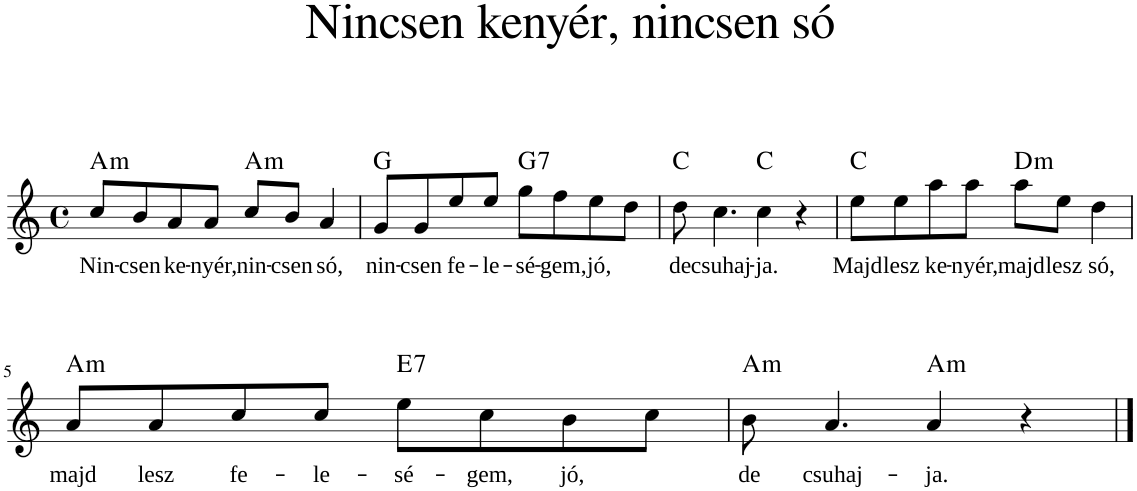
**kern	**text	**harte
*part1	*part1	*part1
*staff1	*staff1	*
*I"Piano	*	*
*I'Pno	*	*
*clefG2	*	*
*k[]	*	*
*M4/4	*	*
*met(c)	*	*
=1	=1	=1
!	!LO:LY:b	!LO:H:kt=m
8cc/L	Nin-	A:min
!	!LO:LY:b	!
8b/	-csen	.
!	!LO:LY:b	!
8a/	ke-	.
!	!LO:LY:b	!
8a/J	-nyér,	.
!	!LO:LY:b	!LO:H:kt=m
8cc/L	nin-	A:min
!	!LO:LY:b	!
8b/J	-csen	.
!	!LO:LY:b	!
4a/	só,	.
=2	=2	=2
!	!LO:LY:b	!
8g/L	nin-	G:maj
!	!LO:LY:b	!
8g/	-csen	.
!	!LO:LY:b	!
8ee/	fe-	.
!	!LO:LY:b	!
8ee/J	-le-	.
!	!LO:LY:b	!LO:H:kt=7
8gg\L	-sé-	G:7
!	!LO:LY:b	!
8ff\	-gem,	.
!	!LO:LY:b	!
8ee\	jó,	.
8dd\J	.	.
=3	=3	=3
!	!LO:LY:b	!
8dd\	de	C:maj
!	!LO:LY:b	!
4.cc\	csuhaj-	.
!	!LO:LY:b	!
4cc\	-ja.	C:maj
4r	.	.
=4	=4	=4
!	!LO:LY:b	!
8ee\L	Majd	C:maj
!	!LO:LY:b	!
8ee\	lesz	.
!	!LO:LY:b	!
8aa\	ke-	.
!	!LO:LY:b	!
8aa\J	-nyér,	.
!	!LO:LY:b	!LO:H:kt=m
8aa\L	majd	D:min
!	!LO:LY:b	!
8ee\J	lesz	.
!	!LO:LY:b	!
4dd\	só,	.
!!LO:LB:g=z
=5	=5	=5
!	!LO:LY:b	!LO:H:kt=m
8a/L	majd	A:min
!	!LO:LY:b	!
8a/	lesz	.
!	!LO:LY:b	!
8cc/	fe-	.
!	!LO:LY:b	!
8cc/J	-le-	.
!	!LO:LY:b	!LO:H:kt=7
8ee\L	-sé-	E:7
!	!LO:LY:b	!
8cc\	-gem,	.
!	!LO:LY:b	!
8b\	jó,	.
8cc\J	.	.
=6	=6	=6
!	!LO:LY:b	!LO:H:kt=m
8b\	de	A:min
!	!LO:LY:b	!
4.a/	csuhaj-	.
!	!LO:LY:b	!LO:H:kt=m
4a/	-ja.	A:min
4r	.	.
==	==	==
*-	*-	*-
